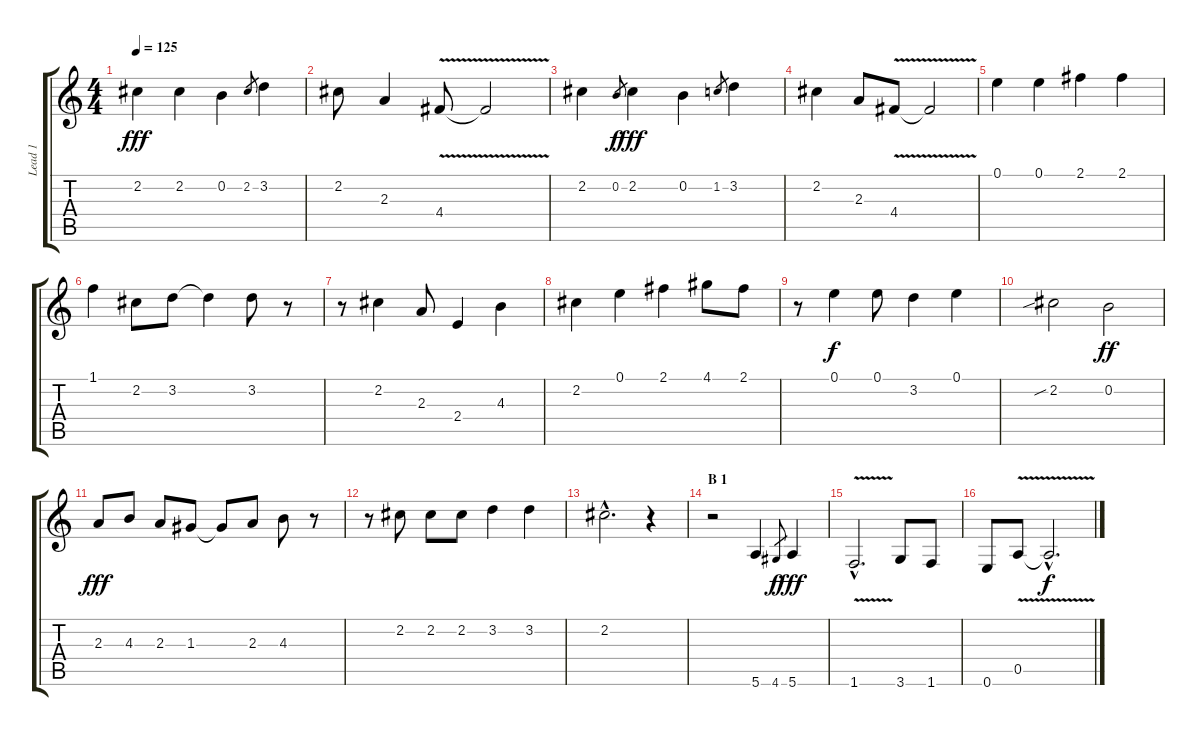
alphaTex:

\track ("Lead 1" "Lead 1") {instrument acousticguitarnylon}
\staff {score tabs}
\tuning (E4 B3 G3 D3 A2 E2) {hide}
\ts (4 4)
\tempo 125
\clef g2
\ks c
2.2.4{dy fff instrument electricguitarjazz} 2.2.4 0.2.4 2.2.8{gr} 3.2.4 |
2.2.8 2.3.4 4.4{v}.8 4.4{t}.2 |
2.2.4 0.2.8{gr dy f} 2.2.4{dy fff} 0.2.4 1.2.8{gr} 3.2.4 |
2.2.4 2.3.8 4.4{v}.8 4.4{t}.2 |
0.1.4 0.1.4 2.1.4 2.1.4 |
1.1.4 2.2.8 3.2.8 3.2{t}.4 3.2.8 r.8 |
r.8 2.2.4 2.3.8 2.4.4 4.3.4 |
2.2.4 0.1.4 2.1.4 4.1.8 2.1.8 |
r.8 0.1.4{dy f} 0.1.8 3.2.4 0.1.4 |
2.2{sib}.2 0.2.2{dy ff} |
2.3.8{dy fff} 4.3.8 2.3.8 1.3.8 1.3{t}.8 2.3.8 4.3.8 r.8 |
r.8 2.2.8 2.2.8 2.2.8 3.2.4 3.2.4 |
2.2{hac}.2{d} r.4 |
\section ("" "B 1")
r.2{instrument electricguitarclean} 5.6.4 4.6.8{gr dy f} 5.6.4{dy fff} |
1.6{v hac}.2{d} 3.6.8 1.6.8 |
0.6.8 0.5{v}.8 0.5{hac t}.2{d dy f}
